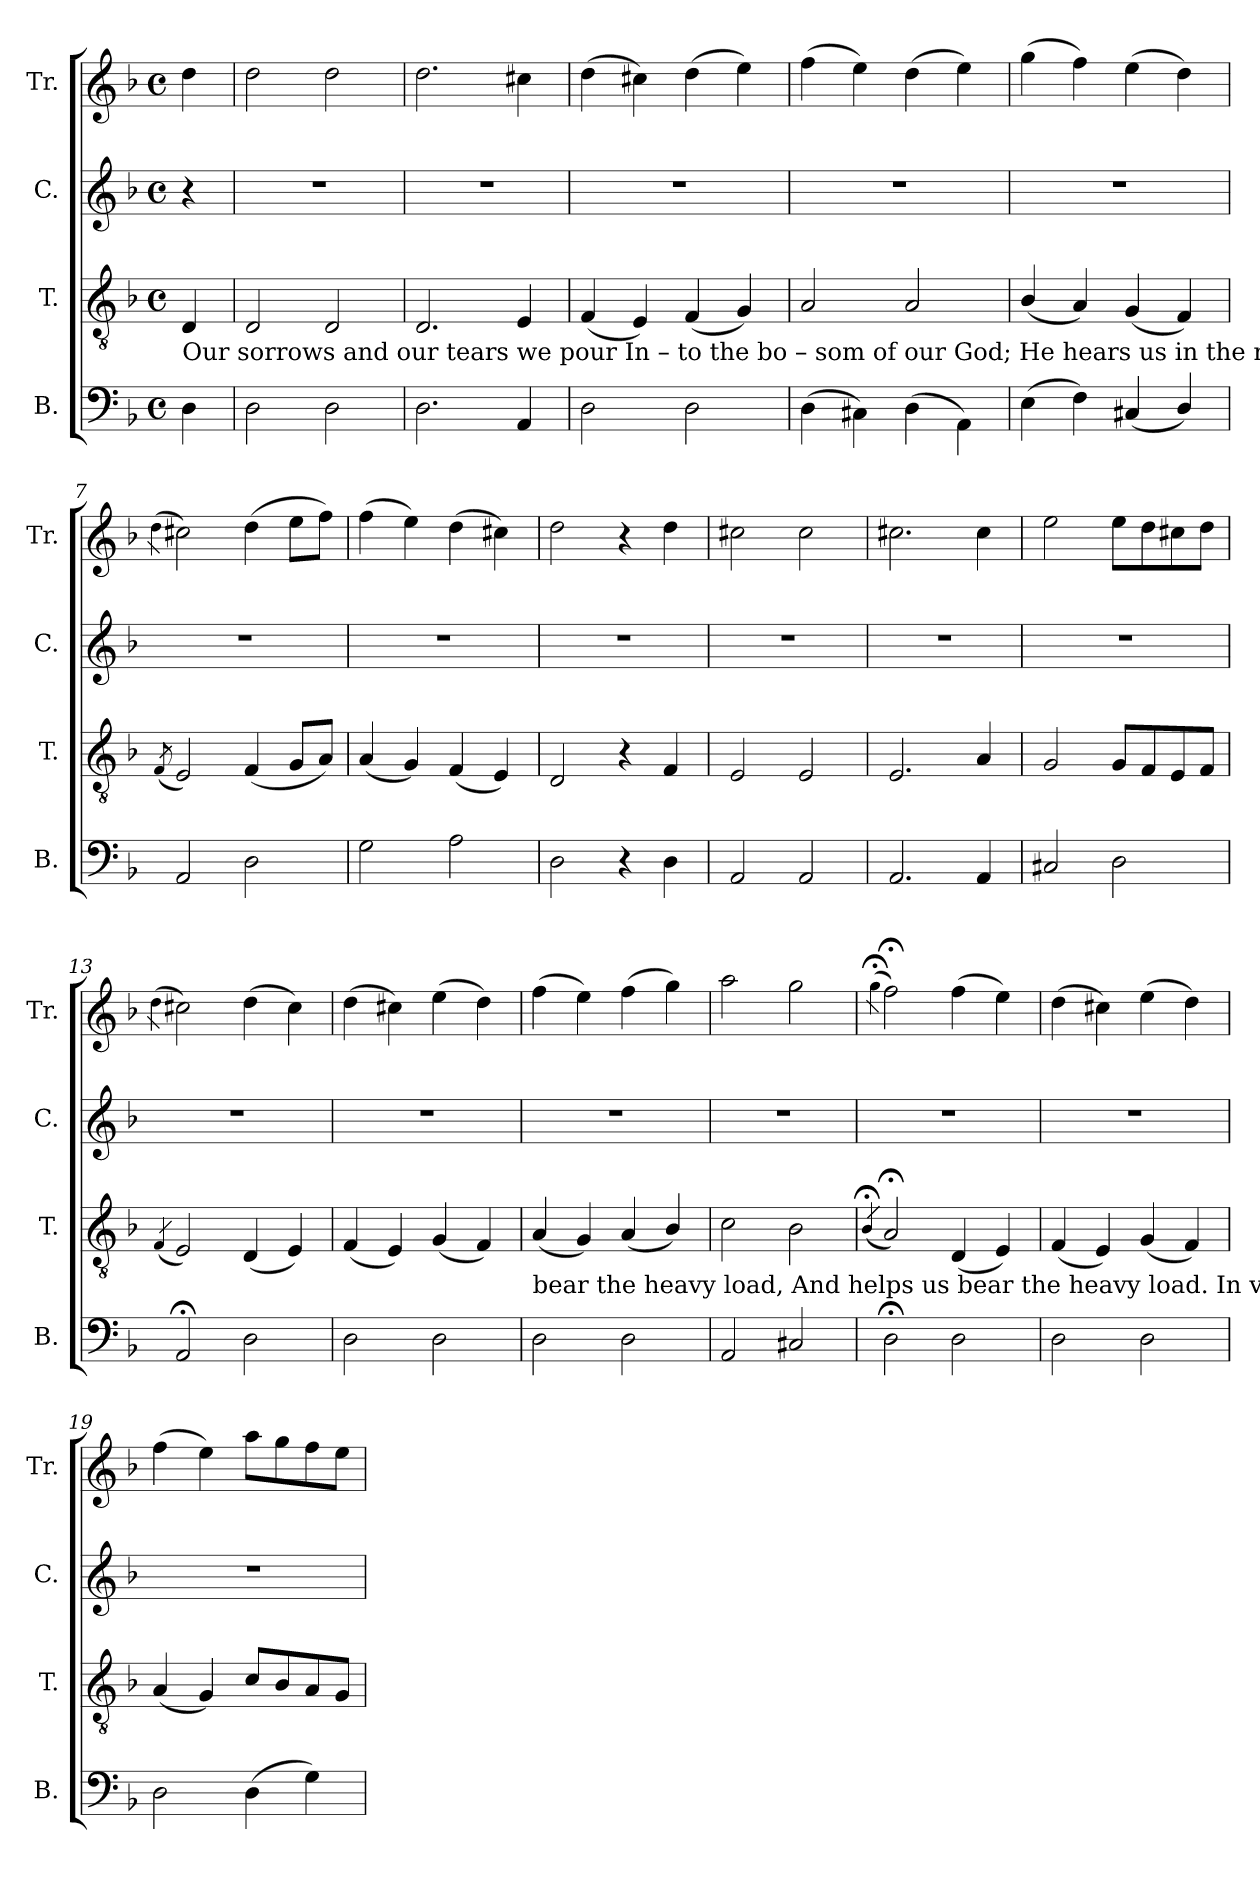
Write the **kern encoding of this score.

**kern	**kern	**kern	**kern
*part4	*part3	*part2	*part1
*staff4	*staff3	*staff2	*staff1
*I"B.	*I"T.	*I"C.	*I"Tr.
*I'B.	*I'T.	*I'C.	*I'Tr.
*clefF4	*clefGv2	*clefG2	*clefG2
*k[b-]	*k[b-]	*k[b-]	*k[b-]
*M4/4	*M4/4	*M4/4	*M4/4
*met(c)	*met(c)	*met(c)	*met(c)
*MM70	*MM70	*MM70	*MM70
=1	=1	=1	=1
!	!LO:TX:b:t=Our sorrows and our  tears   we   pour      In   –   to       the         bo  –  som     of      our     God;  He hears us  in  the   mourn – ful          hour, And   helps   us	!	!
4D!\	4D!/	4r	4dd!\
=2	=2	=2	=2
2D!\	2D!/	1r	2dd!\
2D!\	2D!/	.	2dd!\
=3	=3	=3	=3
2.D!\	2.D!/	1r	2.dd!\
4AA!/	4E!/	.	4cc#X!\
=4	=4	=4	=4
2D!\	(<4F!/	1r	(>4dd!\
.	4E!/)	.	4cc#X!\)
2D!\	(<4F!/	.	(>4dd!\
.	4G!/)	.	4ee!\)
=5	=5	=5	=5
(>4D!\	2A!/	1r	(>4ff!\
4C#X!\)	.	.	4ee!\)
(>4D!\	2A!/	.	(>4dd!\
4AA!\)	.	.	4ee!\)
=6	=6	=6	=6
(>4E!\	(<4B-!/	1r	(>4gg!\
4F!\)	4A!/)	.	4ff!\)
(<4C#X!/	(<4G!/	.	(>4ee!\
4D!/)	4F!/)	.	4dd!\)
=7	=7	=7	=7
.	(<8qF/	.	(>4qdd\
2AA!/	2E!/)	1r	2cc#X!\)
2D!\	(<4F!/	.	(>4dd!\
.	8G!/L	.	8ee!\L
.	8A!/J)	.	8ff!\J)
=8	=8	=8	=8
2G!\	(<4A!/	1r	(>4ff!\
.	4G!/)	.	4ee!\)
2A!\	(<4F!/	.	(>4dd!\
.	4E!/)	.	4cc#X!\)
=9	=9	=9	=9
2D!\	2D!/	1r	2dd!\
4r	4r	.	4r
4D!\	4F!/	.	4dd!\
=10	=10	=10	=10
2AA!/	2E!/	1r	2cc#X!\
2AA!/	2E!/	.	2cc#!\
=11	=11	=11	=11
2.AA!/	2.E!/	1r	2.cc#X!\
4AA!/	4A!/	.	4cc#!\
=12	=12	=12	=12
2C#X!/	2G!/	1r	2ee!\
2D!\	8G!/L	.	8ee!\L
.	8F!/	.	8dd!\
.	8E!/	.	8cc#X!\
.	8F!/J	.	8dd!\J
=13	=13	=13	=13
.	(<4qF/	.	(>4qdd\
2AA;<!/	2E!/)	1r	2cc#X!\)
2D!\	(<4D!/	.	(>4dd!\
.	4E!/)	.	4cc#!\)
=14	=14	=14	=14
2D!\	(<4F!/	1r	(>4dd!\
.	4E!/)	.	4cc#X!\)
2D!\	(<4G!/	.	(>4ee!\
.	4F!/)	.	4dd!\)
!!LO:LB:g=z
=15	=15	=15	=15
!	!LO:TX:b:t=bear   the     heavy     load,  And    helps    us        bear    the              heavy    load.                In   vain  might  lof –  ty     princes        try  Such con–de –scen–sion	!	!
2D!\	(<4A!/	1r	(>4ff!\
.	4G!/)	.	4ee!\)
2D!\	(<4A!/	.	(>4ff!\
.	4B-!/)	.	4gg!\)
=16	=16	=16	=16
2AA!/	2c!\	1r	2aa!\
2C#X!/	2B-!\	.	2gg!\
=17	=17	=17	=17
.	(<4qB-;</	.	(>4qgg;<\
2D;<!\	2A;<!/)	1r	2ff;<!\)
2D!\	(<4D!/	.	(>4ff!\
.	4E!/)	.	4ee!\)
=18	=18	=18	=18
2D!\	(<4F!/	1r	(>4dd!\
.	4E!/)	.	4cc#X!\)
2D!\	(<4G!/	.	(>4ee!\
.	4F!/)	.	4dd!\)
=19	=19	=19	=19
2D!\	(<4A!/	1r	(>4ff!\
.	4G!/)	.	4ee!\)
(>4D!\	8c!/L	.	8aa!\L
.	8B-!/	.	8gg!\
4G!\)	8A!/	.	8ff!\
.	8G!/J	.	8ee!\J
=	=	=	=
*-	*-	*-	*-
